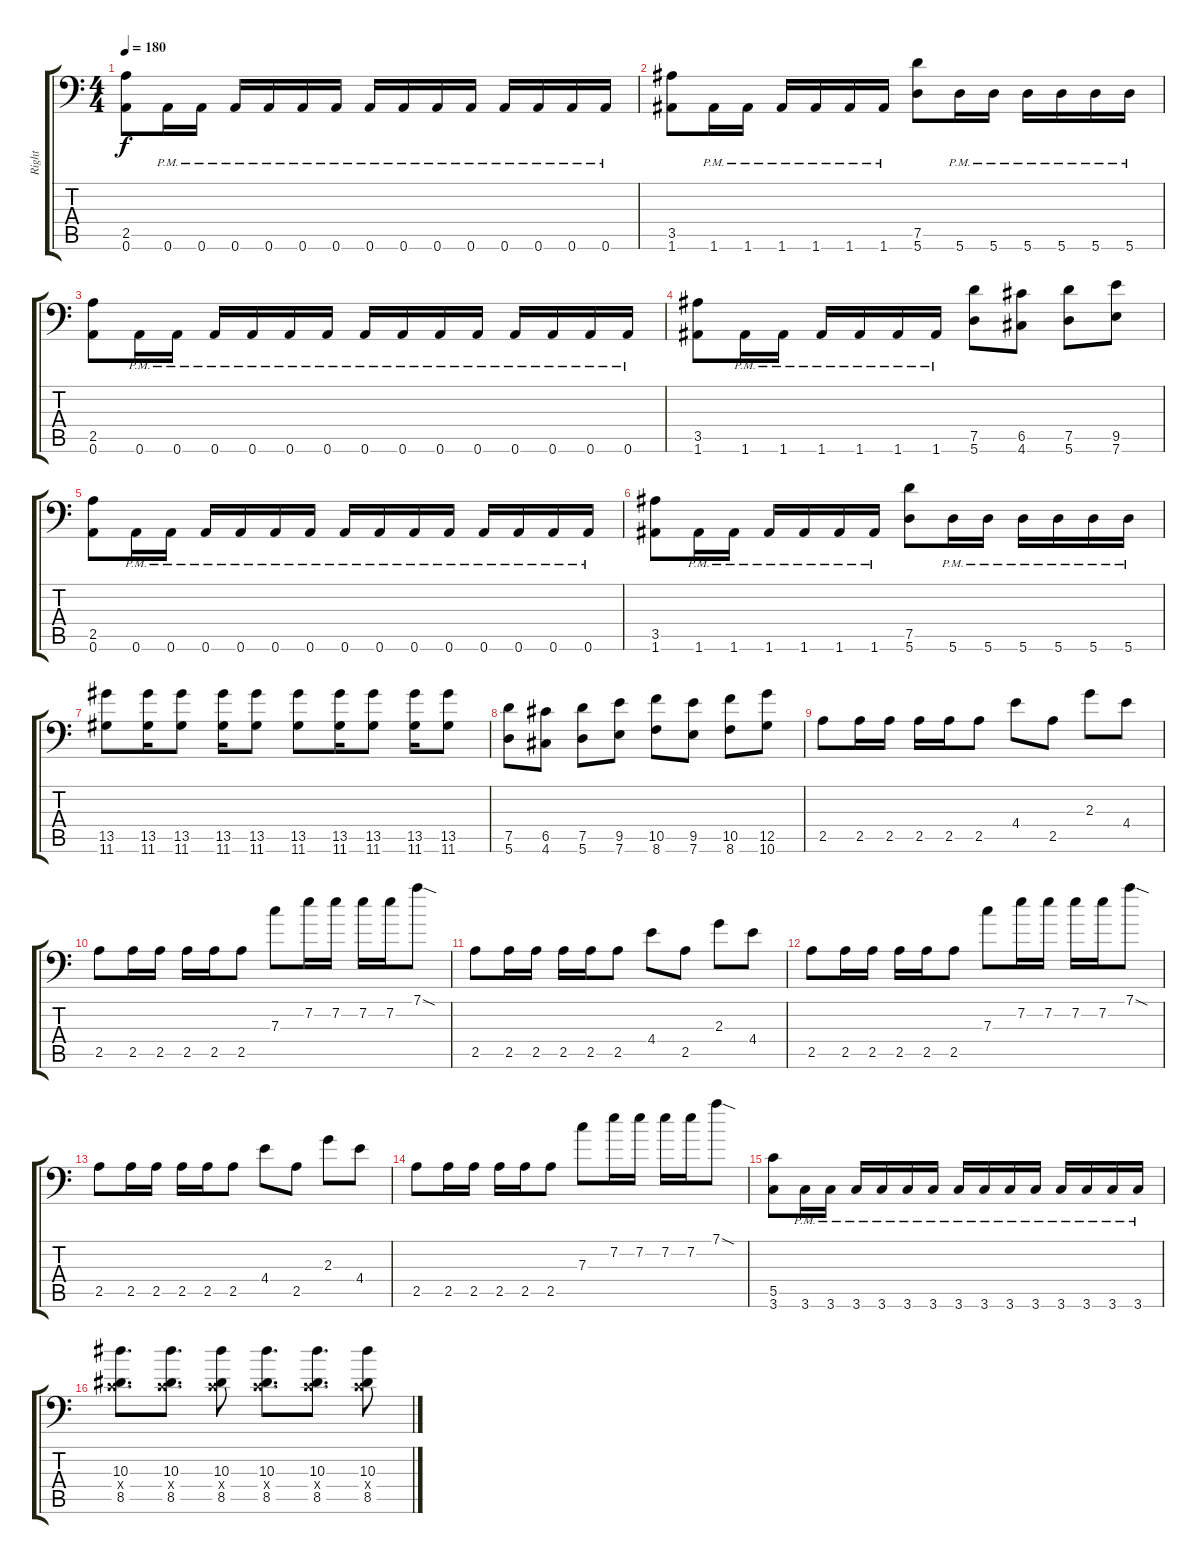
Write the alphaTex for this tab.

\track ("Right" "Right") {instrument distortionguitar}
\staff {score tabs}
\tuning (D4 A3 F3 C3 G2 A1) {hide}
\ts (4 4)
\tempo 180
\clef f4
\ks c
(2.5 0.6).8{dy f} 0.6{pm}.16 0.6{pm}.16 0.6{pm}.16 0.6{pm}.16 0.6{pm}.16 0.6{pm}.16 0.6{pm}.16 0.6{pm}.16 0.6{pm}.16 0.6{pm}.16 0.6{pm}.16 0.6{pm}.16 0.6{pm}.16 0.6{pm}.16 |
(3.5 1.6).8 1.6{pm}.16 1.6{pm}.16 1.6{pm}.16 1.6{pm}.16 1.6{pm}.16 1.6{pm}.16 (7.5 5.6).8 5.6{pm}.16 5.6{pm}.16 5.6{pm}.16 5.6{pm}.16 5.6{pm}.16 5.6{pm}.16 |
(2.5 0.6).8 0.6{pm}.16 0.6{pm}.16 0.6{pm}.16 0.6{pm}.16 0.6{pm}.16 0.6{pm}.16 0.6{pm}.16 0.6{pm}.16 0.6{pm}.16 0.6{pm}.16 0.6{pm}.16 0.6{pm}.16 0.6{pm}.16 0.6{pm}.16 |
(3.5 1.6).8 1.6{pm}.16 1.6{pm}.16 1.6{pm}.16 1.6{pm}.16 1.6{pm}.16 1.6{pm}.16 (7.5 5.6).8 (6.5 4.6).8 (7.5 5.6).8 (9.5 7.6).8 |
(2.5 0.6).8 0.6{pm}.16 0.6{pm}.16 0.6{pm}.16 0.6{pm}.16 0.6{pm}.16 0.6{pm}.16 0.6{pm}.16 0.6{pm}.16 0.6{pm}.16 0.6{pm}.16 0.6{pm}.16 0.6{pm}.16 0.6{pm}.16 0.6{pm}.16 |
(3.5 1.6).8 1.6{pm}.16 1.6{pm}.16 1.6{pm}.16 1.6{pm}.16 1.6{pm}.16 1.6{pm}.16 (7.5 5.6).8 5.6{pm}.16 5.6{pm}.16 5.6{pm}.16 5.6{pm}.16 5.6{pm}.16 5.6{pm}.16 |
(13.5 11.6).8 (13.5 11.6).16 (13.5 11.6).8 (13.5 11.6).16 (13.5 11.6).8 (13.5 11.6).8 (13.5 11.6).16 (13.5 11.6).8 (13.5 11.6).16 (13.5 11.6).8 |
(7.5 5.6).8 (6.5 4.6).8 (7.5 5.6).8 (9.5 7.6).8 (10.5 8.6).8 (9.5 7.6).8 (10.5 8.6).8 (12.5 10.6).8 |
2.5.8 2.5.16 2.5.16 2.5.16 2.5.16 2.5.8 4.4.8 2.5.8 2.3.8 4.4.8 |
2.5.8 2.5.16 2.5.16 2.5.16 2.5.16 2.5.8 7.3.8 7.2.16 7.2.16 7.2.16 7.2.16 7.1{sod}.8 |
2.5.8 2.5.16 2.5.16 2.5.16 2.5.16 2.5.8 4.4.8 2.5.8 2.3.8 4.4.8 |
2.5.8 2.5.16 2.5.16 2.5.16 2.5.16 2.5.8 7.3.8 7.2.16 7.2.16 7.2.16 7.2.16 7.1{sod}.8 |
2.5.8 2.5.16 2.5.16 2.5.16 2.5.16 2.5.8 4.4.8 2.5.8 2.3.8 4.4.8 |
2.5.8 2.5.16 2.5.16 2.5.16 2.5.16 2.5.8 7.3.8 7.2.16 7.2.16 7.2.16 7.2.16 7.1{sod}.8 |
(5.5 3.6).8 3.6{pm}.16 3.6{pm}.16 3.6{pm}.16 3.6{pm}.16 3.6{pm}.16 3.6{pm}.16 3.6{pm}.16 3.6{pm}.16 3.6{pm}.16 3.6{pm}.16 3.6{pm}.16 3.6{pm}.16 3.6{pm}.16 3.6{pm}.16 |
(10.3 0.4{x} 8.5).8{d} (10.3 0.4{x} 8.5).8{d} (10.3 0.4{x} 8.5).8 (10.3 0.4{x} 8.5).8{d} (10.3 0.4{x} 8.5).8{d} (10.3 0.4{x} 8.5).8
